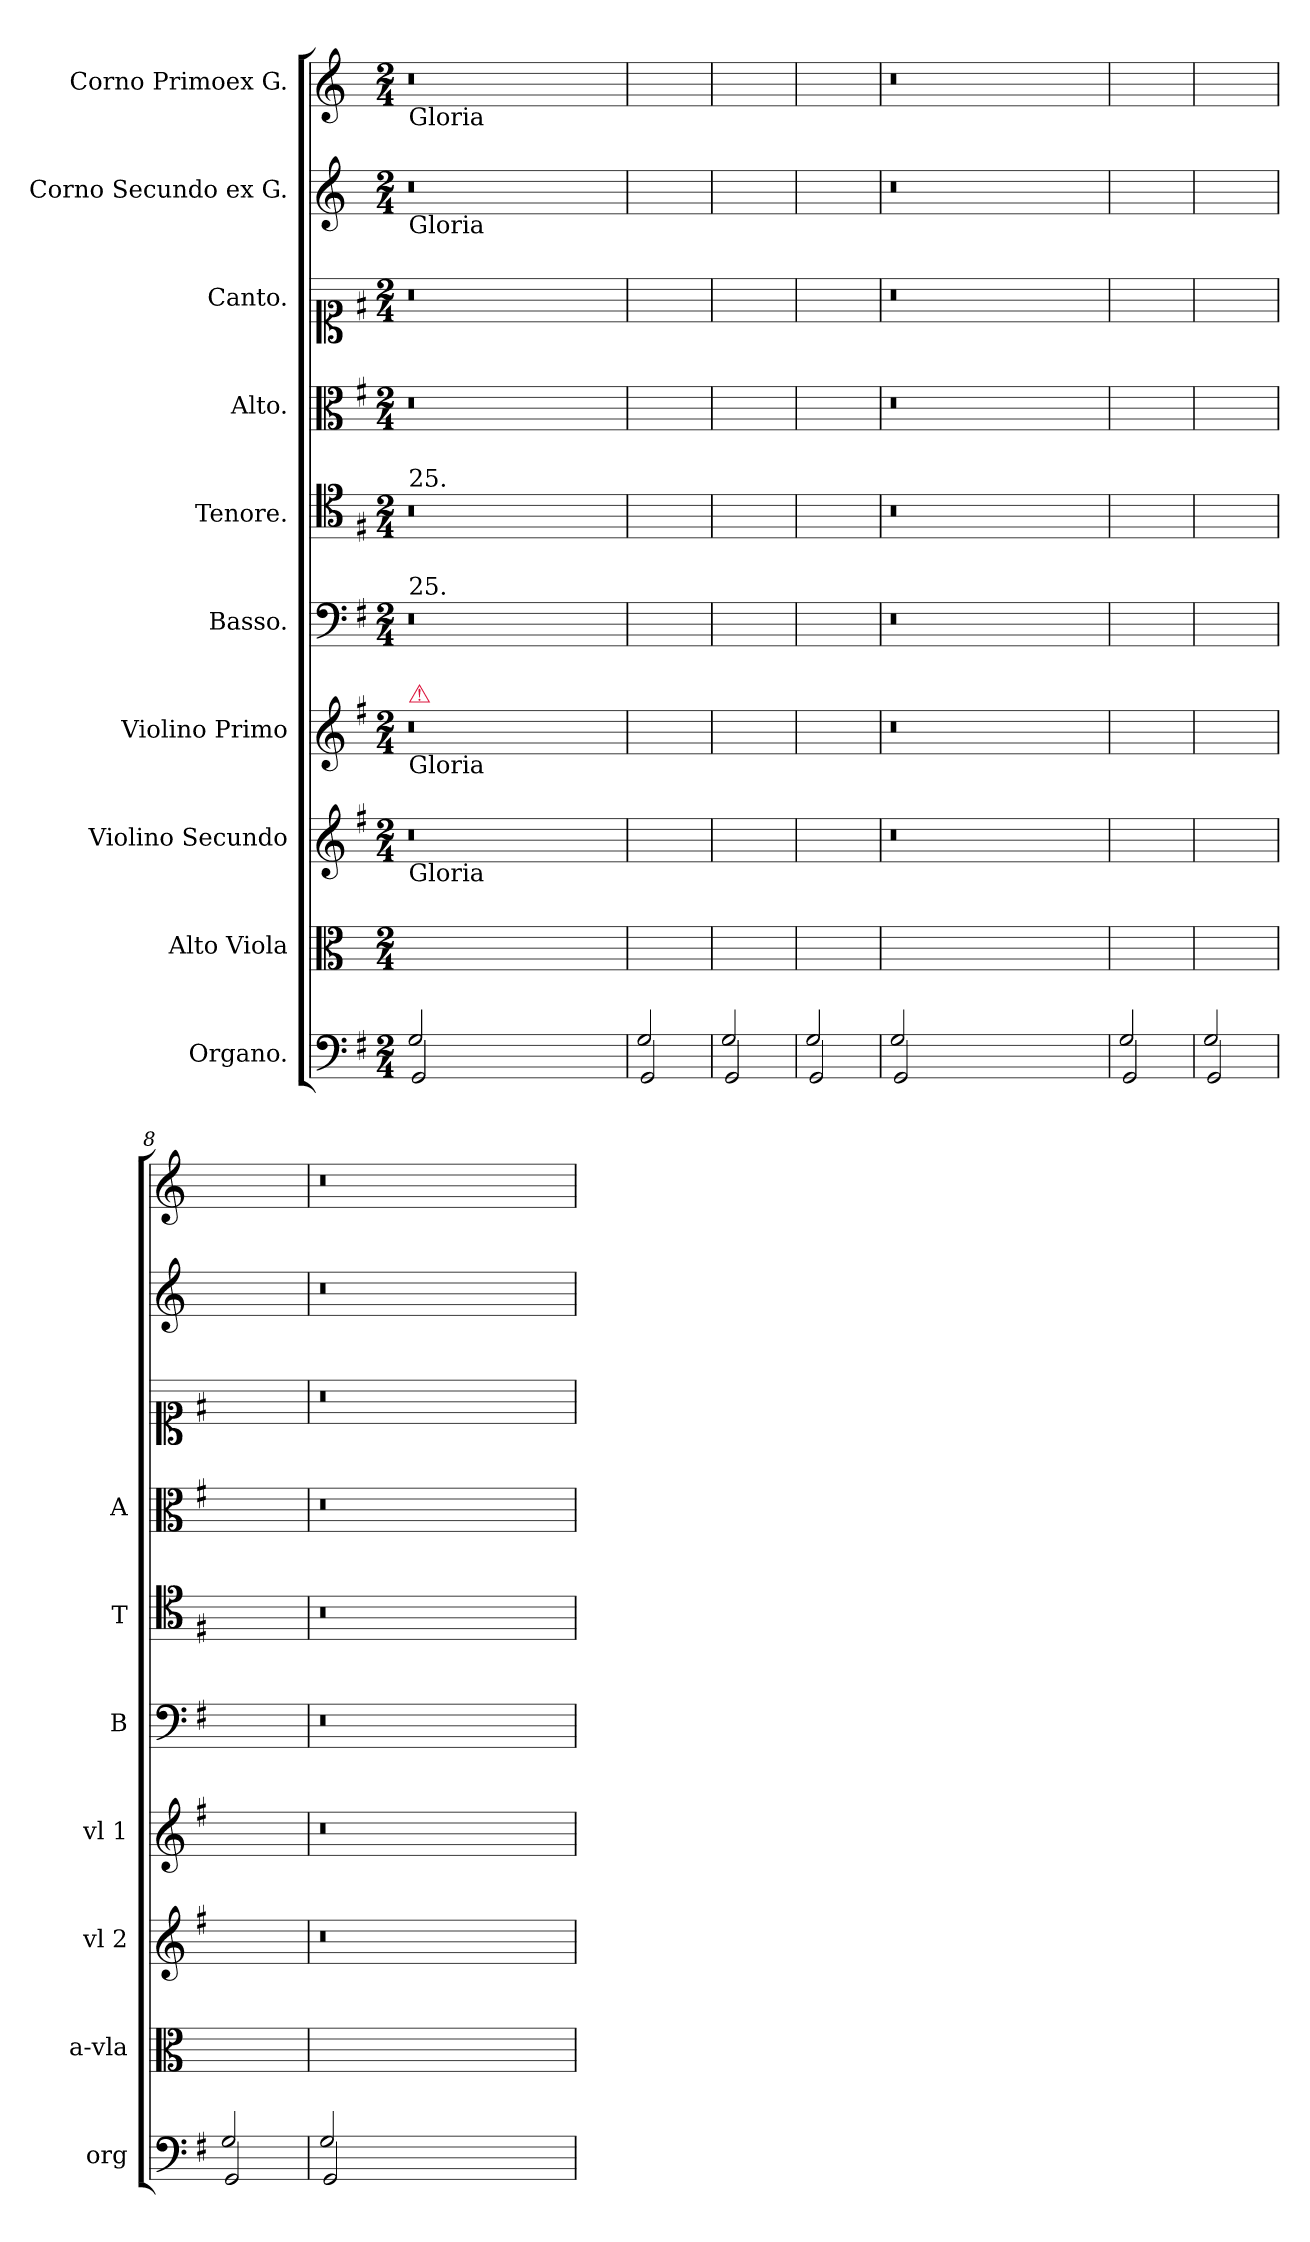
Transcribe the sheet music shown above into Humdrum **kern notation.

**kern	**kern	**kern	**kern	**kern	**kern	**kern	**kern	**kern	**kern
*part10	*part9	*part8	*part7	*part6	*part5	*part4	*part3	*part2	*part1
*staff10	*staff9	*staff8	*staff7	*staff6	*staff5	*staff4	*staff3	*staff2	*staff1
*I"Organo.	*I"Alto Viola	*I"Violino Secundo	*I"Violino Primo	*I"Basso.	*I"Tenore.	*I"Alto.	*I"Canto.	*I"Corno Secundo ex G.	*I"Corno Primoex G.
*I'org	*I'a-vla	*I'vl 2	*I'vl 1	*I'B	*I'T	*I'A	*	*	*
*clefF4	*clefC3	*clefG2	*clefG2	*clefF4	*clefC4	*clefC3	*clefC1	*clefG2	*clefG2
*	*	*	*	*	*	*	*	*ITrd3c5	*ITrd3c5
*k[f#]	*k[]	*k[f#]	*k[f#]	*k[f#]	*k[f#]	*k[f#]	*k[f#]	*k[f#]	*k[f#]
*M2/4	*M2/4	*M2/4	*M2/4	*M2/4	*M2/4	*M2/4	*M2/4	*M2/4	*M2/4
=1	=1	=1	=1	=1	=1	=1	=1	=1	=1
*^	*	*	*	*	*	*	*	*	*
!	!	!	!	!	!	!	!	!	!	!LO:TX:b:t=Gloria
!	!	!	!	!	!	!	!	!	!LO:TX:b:t=Gloria	!
!	!	!	!	!	!	!LO:TX:a:t=25.	!	!	!	!
!	!	!	!	!	!LO:TX:a:t=25.	!	!	!	!	!
!	!	!	!	!LO:TX:b:t=Gloria	!	!	!	!	!	!
!	!	!	!	!LO:TX:a:color=crimson:t=⚠	!	!	!	!	!	!
!	!	!	!LO:TX:b:t=Gloria	!	!	!	!	!	!	!
2G/	2GG/	2ryy	0r	0r	0r	0r	0r	0r	0r	0r
1.ryy	1.ryy	1.ryy	.	.	.	.	.	.	.	.
=2	=2	=2	=2	=2	=2	=2	=2	=2	=2	=2
2G/	2GG/	2ryy	2ryy	2ryy	2ryy	2ryy	2ryy	2ryy	2ryy	2ryy
=3	=3	=3	=3	=3	=3	=3	=3	=3	=3	=3
2G/	2GG/	2ryy	2ryy	2ryy	2ryy	2ryy	2ryy	2ryy	2ryy	2ryy
=4	=4	=4	=4	=4	=4	=4	=4	=4	=4	=4
2G/	2GG/	2ryy	2ryy	2ryy	2ryy	2ryy	2ryy	2ryy	2ryy	2ryy
=5	=5	=5	=5	=5	=5	=5	=5	=5	=5	=5
2G/	2GG/	2ryy	0r	0r	0r	0r	0r	0r	0r	0r
1.ryy	1.ryy	1.ryy	.	.	.	.	.	.	.	.
=6	=6	=6	=6	=6	=6	=6	=6	=6	=6	=6
2G/	2GG/	2ryy	2ryy	2ryy	2ryy	2ryy	2ryy	2ryy	2ryy	2ryy
=7	=7	=7	=7	=7	=7	=7	=7	=7	=7	=7
2G/	2GG/	2ryy	2ryy	2ryy	2ryy	2ryy	2ryy	2ryy	2ryy	2ryy
=8	=8	=8	=8	=8	=8	=8	=8	=8	=8	=8
2G/	2GG/	2ryy	2ryy	2ryy	2ryy	2ryy	2ryy	2ryy	2ryy	2ryy
=9	=9	=9	=9	=9	=9	=9	=9	=9	=9	=9
2G/	2GG/	2ryy	0r	0r	0r	0r	0r	0r	0r	0r
1.ryy	1.ryy	1.ryy	.	.	.	.	.	.	.	.
*v	*v	*	*	*	*	*	*	*	*	*
=	=	=	=	=	=	=	=	=	=
*-	*-	*-	*-	*-	*-	*-	*-	*-	*-
